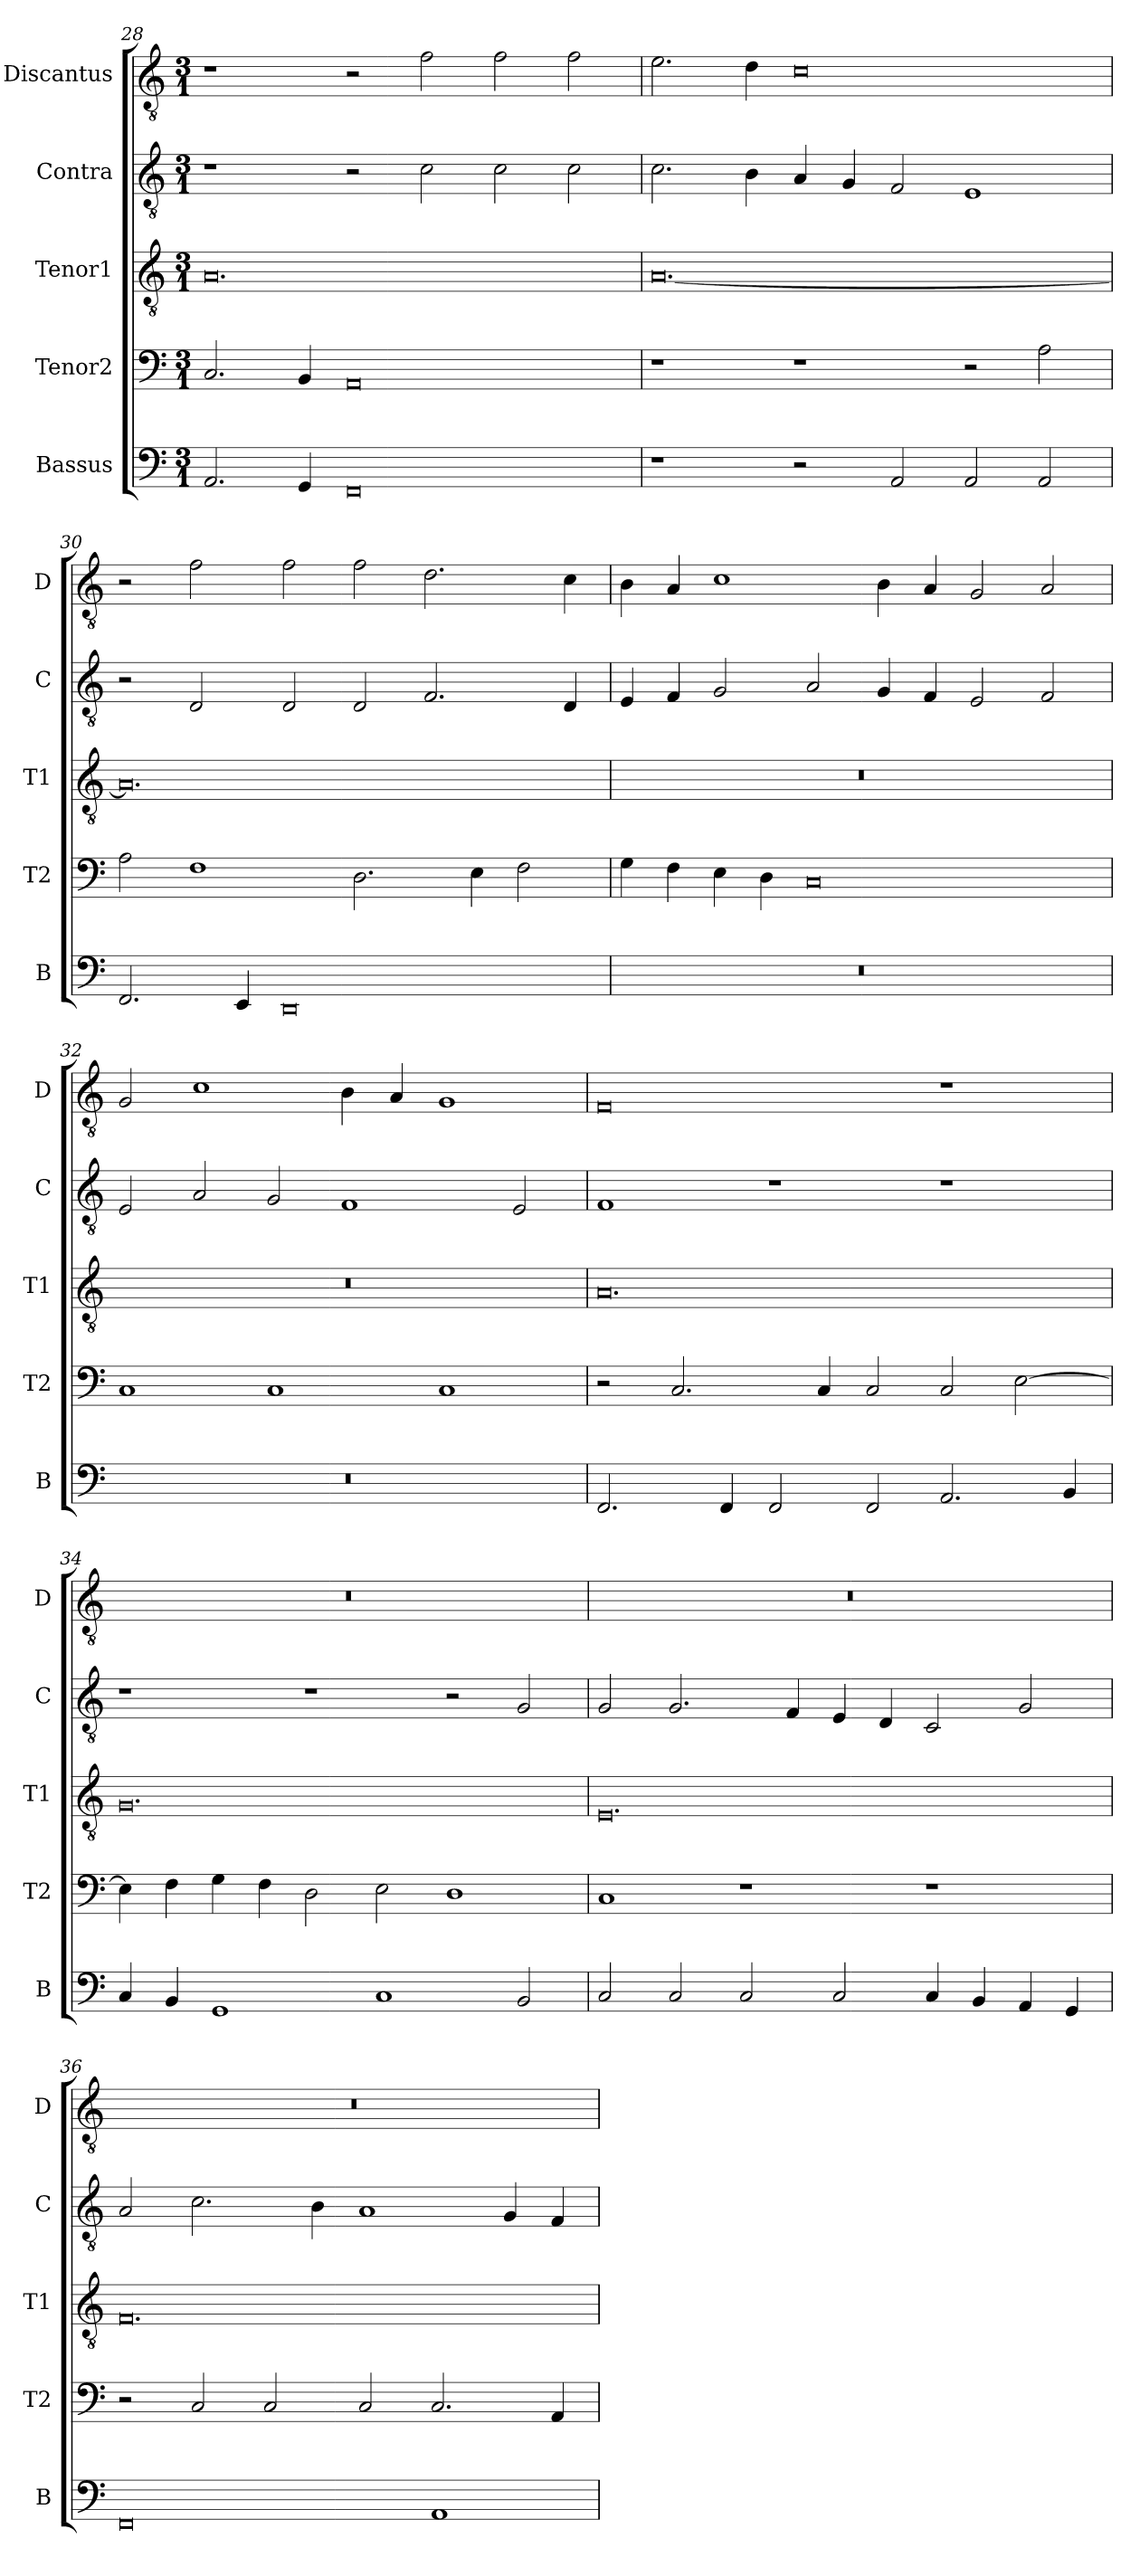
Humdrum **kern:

**kern	**kern	**kern	**kern	**kern
*part5	*part4	*part3	*part2	*part1
*staff5	*staff4	*staff3	*staff2	*staff1
*I"Bassus	*I"Tenor2	*I"Tenor1	*I"Contra	*I"Discantus
*I'B	*I'T2	*I'T1	*I'C	*I'D
*clefF4	*clefF4	*clefGv2	*clefGv2	*clefGv2
*k[]	*k[]	*k[]	*k[]	*k[]
*M3/1	*M3/1	*M3/1	*M3/1	*M3/1
=28	=28	=28	=28	=28
2.AA/	2.C/	0.A	1r	1r
4GG/	4BB/	.	.	.
0FF	0AA	.	2r	2r
.	.	.	2c\	2f\
.	.	.	2c\	2f\
.	.	.	2c\	2f\
=29	=29	=29	=29	=29
1r	1r	[0.A	2.c\	2.e\
.	.	.	4B\	4d\
2r	1r	.	4A/	0c
.	.	.	4G/	.
2AA/	.	.	2F/	.
2AA/	2r	.	1E	.
2AA/	2A\	.	.	.
=30	=30	=30	=30	=30
2.FF/	2A\	0.A]	2r	2r
.	1F	.	2D/	2f\
4EE/	.	.	.	.
0DD	.	.	2D/	2f\
.	2.D\	.	2D/	2f\
.	.	.	2.F/	2.d\
.	4E\	.	.	.
.	2F\	.	.	.
.	.	.	4D/	4c\
=31	=31	=31	=31	=31
0.r	4G\	0.r	4E/	4B\
.	4F\	.	4F/	4A/
.	4E\	.	2G/	1c
.	4D\	.	.	.
.	0C	.	2A/	.
.	.	.	4G/	4B\
.	.	.	4F/	4A/
.	.	.	2E/	2G/
.	.	.	2F/	2A/
=32	=32	=32	=32	=32
0.r	1C	0.r	2E/	2G/
.	.	.	2A/	1c
.	1C	.	2G/	.
.	.	.	1F	4B\
.	.	.	.	4A/
.	1C	.	.	1G
.	.	.	2E/	.
=33	=33	=33	=33	=33
2.FF/	2r	0.A	1F	0F
.	2.C/	.	.	.
4FF/	.	.	.	.
2FF/	.	.	1r	.
.	4C/	.	.	.
2FF/	2C/	.	.	.
2.AA/	2C/	.	1r	1r
.	[2E\	.	.	.
4BB/	.	.	.	.
=34	=34	=34	=34	=34
4C/	4E\]	0.G	1r	0.r
4BB/	4F\	.	.	.
1GG	4G\	.	.	.
.	4F\	.	.	.
.	2D\	.	1r	.
1C	2E\	.	.	.
.	1D	.	2r	.
2BB/	.	.	2G/	.
=35	=35	=35	=35	=35
2C/	1C	0.E	2G/	0.r
2C/	.	.	2.G/	.
2C/	1r	.	.	.
.	.	.	4F/	.
2C/	.	.	4E/	.
.	.	.	4D/	.
4C/	1r	.	2C/	.
4BB/	.	.	.	.
4AA/	.	.	2G/	.
4GG/	.	.	.	.
=36	=36	=36	=36	=36
0FF	2r	0.F	2A/	0.r
.	2C/	.	2.c\	.
.	2C/	.	.	.
.	.	.	4B\	.
.	2C/	.	1A	.
1AA	2.C/	.	.	.
.	.	.	4G/	.
.	4AA/	.	4F/	.
=	=	=	=	=
*-	*-	*-	*-	*-
